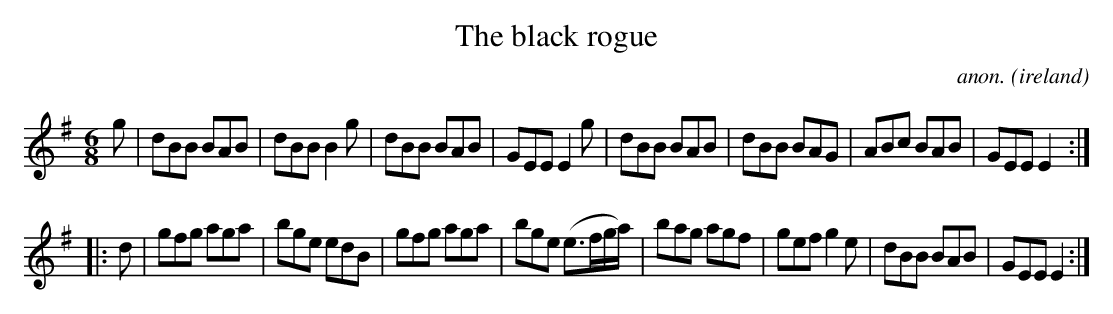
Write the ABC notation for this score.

X:1
T:The black rogue
O:ireland
C:anon.
M:6/8
L:1/8
K:Em
g|dBB BAB|dBB B2g|dBB BAB|GEE E2g|dBB BAB|dBB BAG|ABc BAB|GEE E2:|
|:d|gfg aga|bge edB|gfg aga|bge (e>fg/a/)|bag agf|gef g2e|dBB BAB|GEE E2:|
